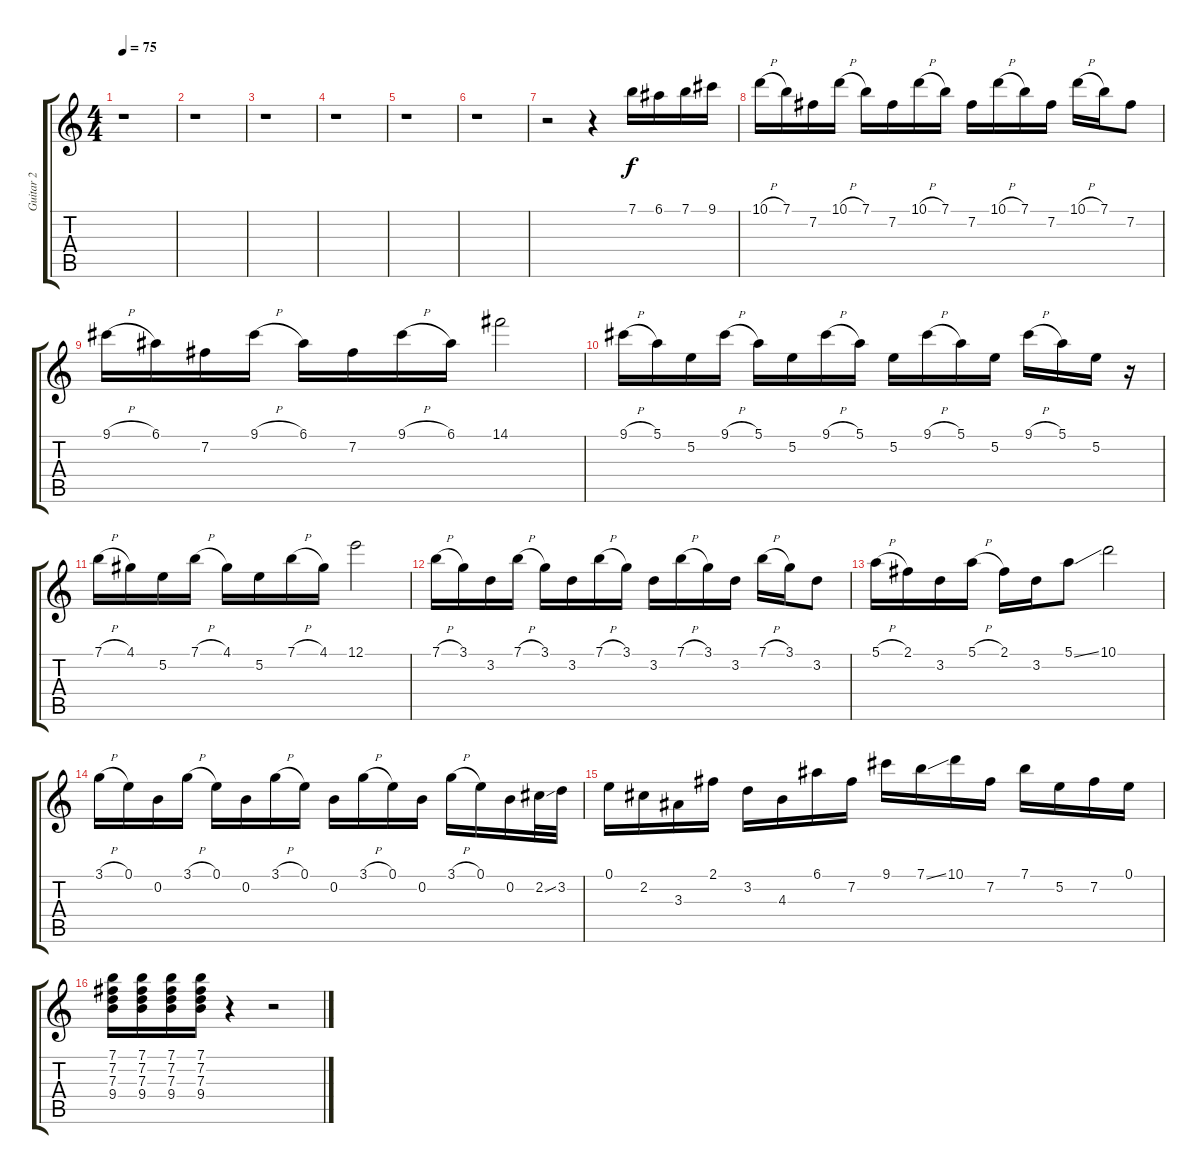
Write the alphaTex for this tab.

\track ("Guitar 2" "Guitar 2") {instrument acousticguitarnylon}
\staff {score tabs}
\tuning (E4 B3 G3 D3 A2 E2) {hide}
\ts (4 4)
\tempo 75
\clef g2
\ks c
r.1{dy f} |
r.1 |
r.1 |
r.1 |
r.1 |
r.1 |
r.2 r.4 7.1.16 6.1.16 7.1.16 9.1.16 |
10.1{h}.16 7.1.16 7.2.16 10.1{h}.16 7.1.16 7.2.16 10.1{h}.16 7.1.16 7.2.16 10.1{h}.16 7.1.16 7.2.16 10.1{h}.16 7.1.16 7.2.8 |
9.1{h}.16 6.1.16 7.2.16 9.1{h}.16 6.1.16 7.2.16 9.1{h}.16 6.1.16 14.1.2 |
9.1{h}.16 5.1.16 5.2.16 9.1{h}.16 5.1.16 5.2.16 9.1{h}.16 5.1.16 5.2.16 9.1{h}.16 5.1.16 5.2.16 9.1{h}.16 5.1.16 5.2.16 r.16 |
7.1{h}.16 4.1.16 5.2.16 7.1{h}.16 4.1.16 5.2.16 7.1{h}.16 4.1.16 12.1.2 |
7.1{h}.16 3.1.16 3.2.16 7.1{h}.16 3.1.16 3.2.16 7.1{h}.16 3.1.16 3.2.16 7.1{h}.16 3.1.16 3.2.16 7.1{h}.16 3.1.16 3.2.8 |
5.1{h}.16 2.1.16 3.2.16 5.1{h}.16 2.1.16 3.2.16 5.1{ss}.8 10.1.2 |
3.1{h}.16 0.1.16 0.2.16 3.1{h}.16 0.1.16 0.2.16 3.1{h}.16 0.1.16 0.2.16 3.1{h}.16 0.1.16 0.2.16 3.1{h}.16 0.1.16 0.2.16 2.2{ss}.32 3.2.32 |
0.1.16 2.2.16 3.3.16 2.1.16 3.2.16 4.3.16 6.1.16 7.2.16 9.1.16 7.1{ss}.16 10.1.16 7.2.16 7.1.16 5.2.16 7.2.16 0.1.16 |
(7.1 7.2 7.3 9.4).16 (7.1 7.2 7.3 9.4).16 (7.1 7.2 7.3 9.4).16 (7.1 7.2 7.3 9.4).16 r.4 r.2
